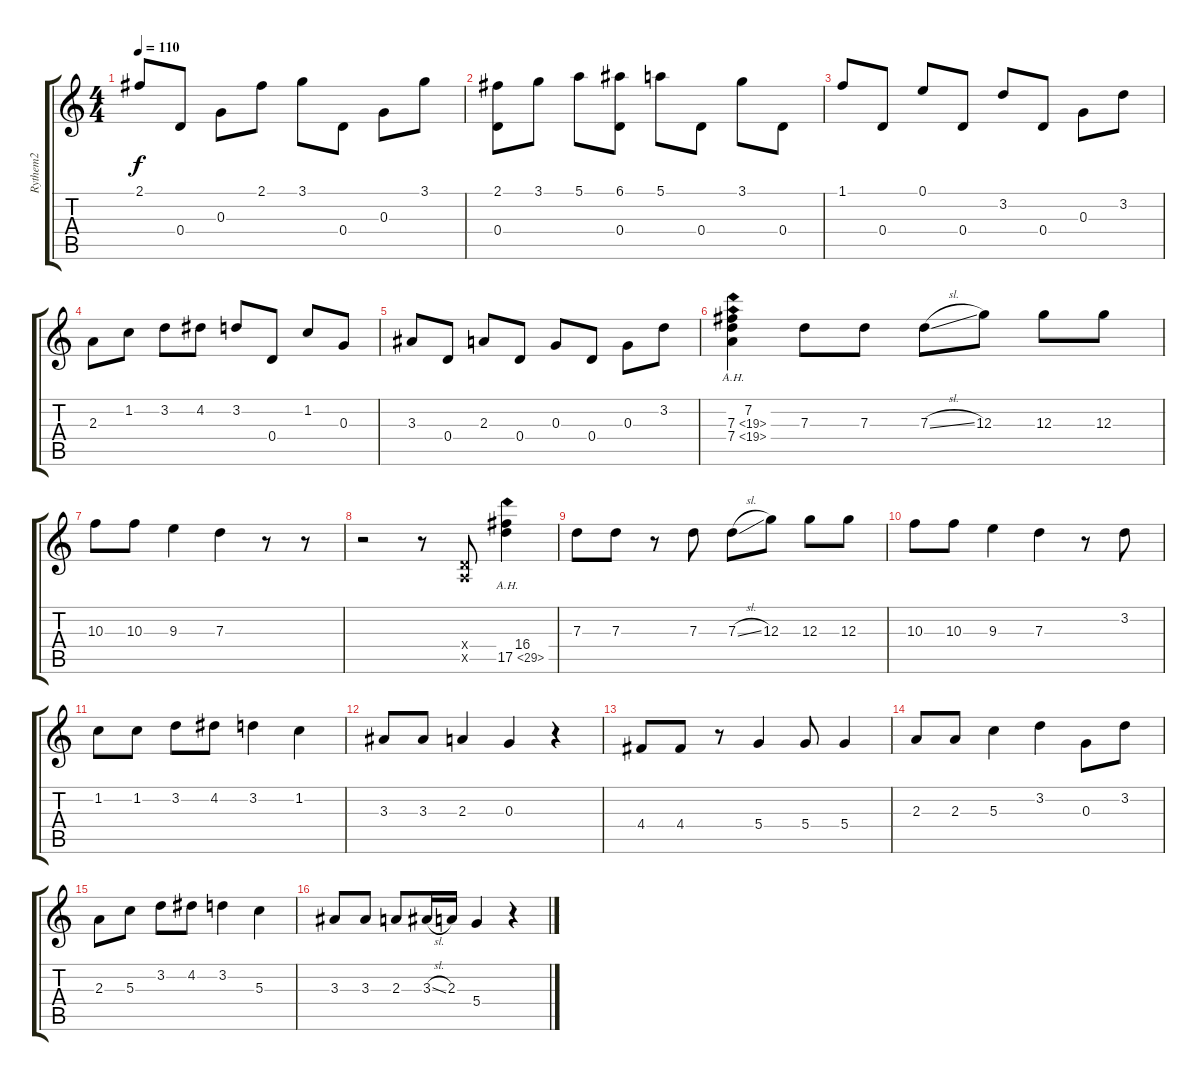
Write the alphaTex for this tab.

\track ("Rythem2" "Rythem2") {instrument acousticguitarsteel}
\staff {score tabs}
\tuning (E4 B3 G3 D3 A2 E2) {hide}
\ts (4 4)
\tempo 110
\clef g2
\ks c
2.1.8{dy f} 0.4.8 0.3.8 2.1.8 3.1.8 0.4.8 0.3.8 3.1.8 |
(2.1 0.4).8 3.1.8 5.1.8 (6.1 0.4).8 5.1.8 0.4.8 3.1.8 0.4.8 |
1.1.8 0.4.8 0.1.8 0.4.8 3.2.8 0.4.8 0.3.8 3.2.8 |
2.3.8 1.2.8 3.2.8 4.2.8 3.2.8 0.4.8 1.2.8 0.3.8 |
3.3.8 0.4.8 2.3.8 0.4.8 0.3.8 0.4.8 0.3.8 3.2.8 |
(7.2 7.3{ah 12} 7.4{ah 12}).4{instrument overdrivenguitar} 7.3.8 7.3.8 7.3{sl}.8 12.3.8 12.3.8 12.3.8 |
10.3.8 10.3.8 9.3.4 7.3.4 r.8 r.8 |
r.2 r.8 (0.4{x} 0.5{x}).8 (16.4 17.5{ah 12}).4 |
7.3.8 7.3.8 r.8 7.3.8 7.3{sl}.8 12.3.8 12.3.8 12.3.8 |
10.3.8 10.3.8 9.3.4 7.3.4 r.8 3.2.8 |
1.2.8 1.2.8 3.2.8 4.2.8 3.2.4 1.2.4 |
3.3.8 3.3.8 2.3.4 0.3.4 r.4 |
4.4.8 4.4.8 r.8 5.4.4 5.4.8 5.4.4 |
2.3.8 2.3.8 5.3.4 3.2.4 0.3.8 3.2.8 |
2.3.8 5.3.8 3.2.8 4.2.8 3.2.4 5.3.4 |
3.3.8 3.3.8 2.3.8 3.3{sl}.16 2.3.16 5.4.4 r.4
